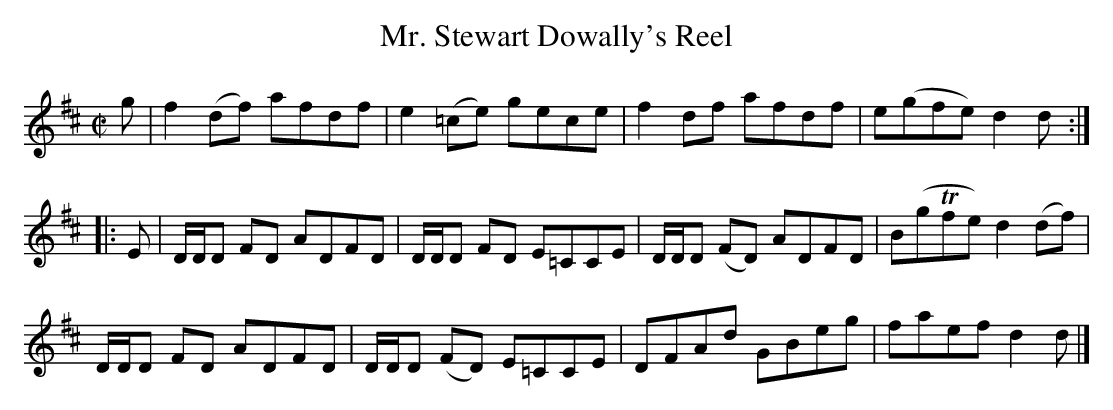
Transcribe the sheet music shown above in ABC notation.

X:1
T:Mr. Stewart Dowally's Reel
L:1/8
M:C|
K:D
  g|f2   (df) afdf|e2   (=ce) gece |f2 df      afdf|e(gfe)  d2d  :|
|:E|D/D/D FD  ADFD|D/D/D  FD  E=CCE|D/D/D (FD) ADFD|B(gTfe) d2(df)|
    D/D/D FD  ADFD|D/D/D (FD) E=CCE|DFAd       GBeg|faef    d2d  |]
